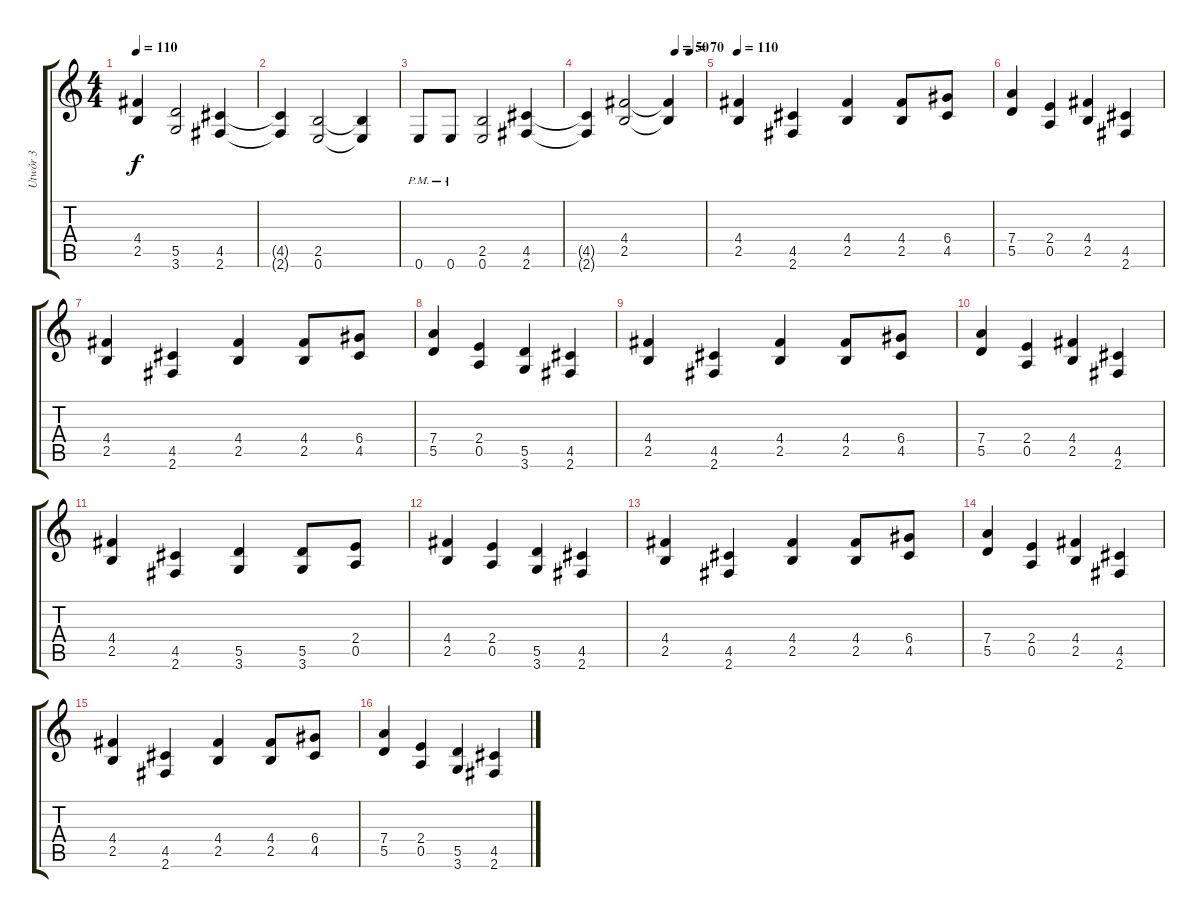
\track ("Utwór 3" "Utwór 3") {instrument acousticguitarsteel}
\staff {score tabs}
\tuning (E4 B3 G3 D3 A2 E2) {hide}
\ts (4 4)
\tempo 110
\clef g2
\ks c
(4.4{t} 2.5{t}).4{dy f} (5.5 3.6).2 (4.5 2.6).4 |
(4.5{t} 2.6{t}).4 (2.5 0.6).2 (2.5{t} 0.6{t}).4 |
0.6{pm}.8 0.6{pm}.8 (2.5 0.6).2 (4.5 2.6).4 |
\tempo (50 0.75)
\tempo (70 0.875)
(4.5{t} 2.6{t}).4 (4.4 2.5).2 (4.4{t} 2.5{t}).4 |
\tempo 110
(4.4 2.5).4 (4.5 2.6).4 (4.4 2.5).4 (4.4 2.5).8 (6.4 4.5).8 |
(7.4 5.5).4 (2.4 0.5).4 (4.4 2.5).4 (4.5 2.6).4 |
(4.4 2.5).4 (4.5 2.6).4 (4.4 2.5).4 (4.4 2.5).8 (6.4 4.5).8 |
(7.4 5.5).4 (2.4 0.5).4 (5.5 3.6).4 (4.5 2.6).4 |
(4.4 2.5).4 (4.5 2.6).4 (4.4 2.5).4 (4.4 2.5).8 (6.4 4.5).8 |
(7.4 5.5).4 (2.4 0.5).4 (4.4 2.5).4 (4.5 2.6).4 |
(4.4 2.5).4 (4.5 2.6).4 (5.5 3.6).4 (5.5 3.6).8 (2.4 0.5).8 |
(4.4 2.5).4 (2.4 0.5).4 (5.5 3.6).4 (4.5 2.6).4 |
(4.4 2.5).4 (4.5 2.6).4 (4.4 2.5).4 (4.4 2.5).8 (6.4 4.5).8 |
(7.4 5.5).4 (2.4 0.5).4 (4.4 2.5).4 (4.5 2.6).4 |
(4.4 2.5).4 (4.5 2.6).4 (4.4 2.5).4 (4.4 2.5).8 (6.4 4.5).8 |
(7.4 5.5).4 (2.4 0.5).4 (5.5 3.6).4 (4.5 2.6).4
